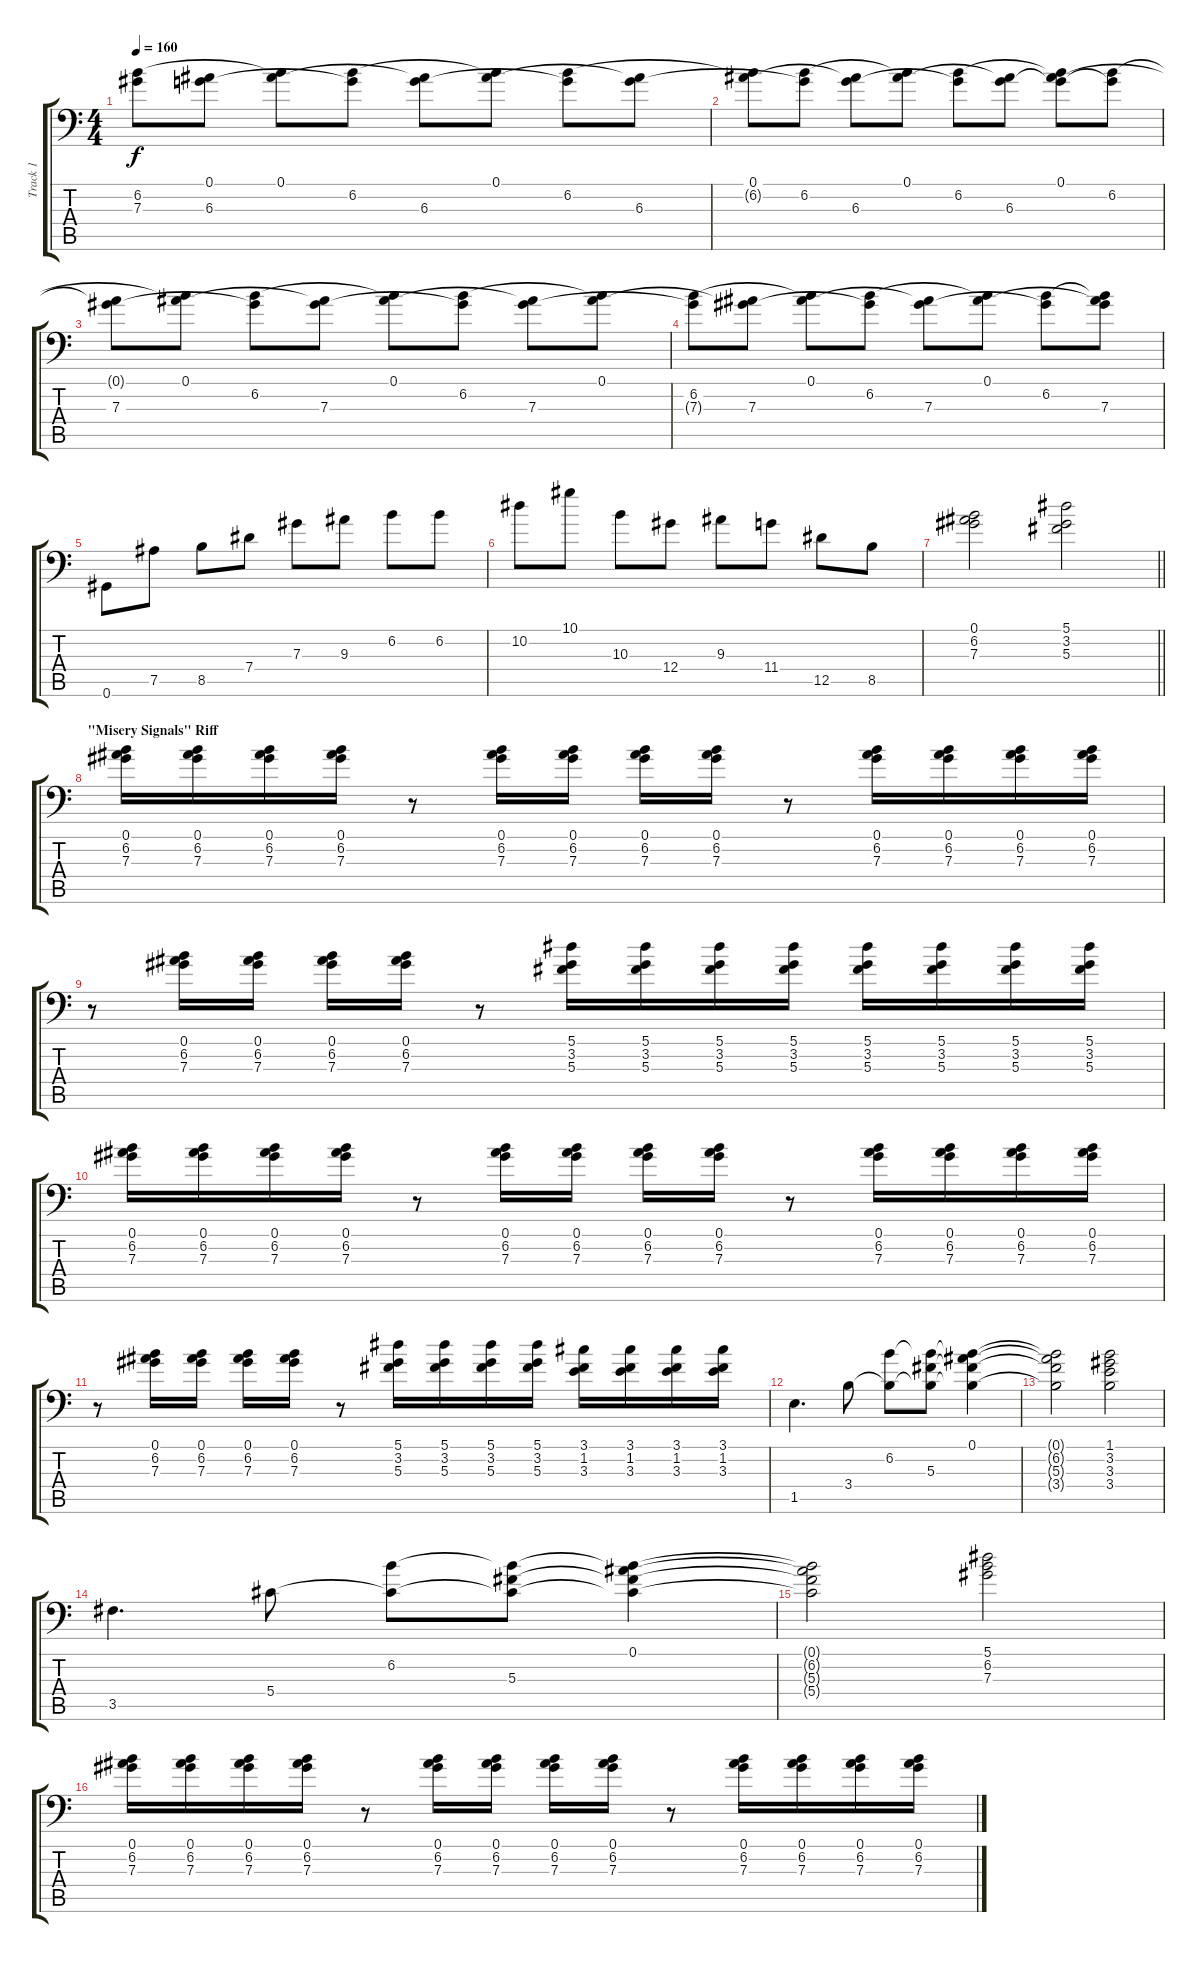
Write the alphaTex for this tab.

\track ("Track 1" "Track 1") {instrument distortionguitar}
\staff {score tabs}
\tuning (Bb3 F3 Db3 Ab2 Eb2 Ab1) {hide}
\ts (4 4)
\tempo 160
\clef f4
\ks c
(6.2 7.3{t}).8{dy f} (0.1{t} 6.3).8 (0.1 6.2{t}).8 (6.2 6.3{t}).8 (0.1{t} 6.3).8 (0.1 6.2{t}).8 (6.2 6.3{t}).8 (0.1{t} 6.3).8 |
(0.1 6.2{t}).8 (6.2 6.3{t}).8 (0.1{t} 6.3).8 (0.1 6.2{t}).8 (6.2 6.3{t}).8 (0.1{t} 6.3).8 (0.1 6.2{t} 6.3{t}).8 (6.2 6.3{t}).8 |
(0.1{t} 7.3).8 (0.1 6.2{t}).8 (6.2 7.3{t}).8 (0.1{t} 7.3).8 (0.1 6.2{t}).8 (6.2 7.3{t}).8 (0.1{t} 7.3).8 (0.1 6.2{t}).8 |
(6.2 7.3{t}).8 (0.1{t} 7.3).8 (0.1 6.2{t}).8 (6.2 7.3{t}).8 (0.1{t} 7.3).8 (0.1 6.2{t}).8 (6.2 7.3{t}).8 (0.1{t} 6.2{t} 7.3).8 |
0.6.8 7.5.8 8.5.8 7.4.8 7.3.8 9.3.8 6.2.8 6.2.8 |
10.2.8 10.1.8 10.3.8 12.4.8 9.3.8 11.4.8 12.5.8 8.5.8 |
\barLineRight lightlight
(0.1 6.2 7.3).2 (5.1 3.2 5.3).2 |
\section ("" "\"Misery Signals\" Riff")
(0.1 6.2 7.3).16 (0.1 6.2 7.3).16 (0.1 6.2 7.3).16 (0.1 6.2 7.3).16 r.8 (0.1 6.2 7.3).16 (0.1 6.2 7.3).16 (0.1 6.2 7.3).16 (0.1 6.2 7.3).16 r.8 (0.1 6.2 7.3).16 (0.1 6.2 7.3).16 (0.1 6.2 7.3).16 (0.1 6.2 7.3).16 |
r.8 (0.1 6.2 7.3).16 (0.1 6.2 7.3).16 (0.1 6.2 7.3).16 (0.1 6.2 7.3).16 r.8 (5.1 3.2 5.3).16 (5.1 3.2 5.3).16 (5.1 3.2 5.3).16 (5.1 3.2 5.3).16 (5.1 3.2 5.3).16 (5.1 3.2 5.3).16 (5.1 3.2 5.3).16 (5.1 3.2 5.3).16 |
(0.1 6.2 7.3).16 (0.1 6.2 7.3).16 (0.1 6.2 7.3).16 (0.1 6.2 7.3).16 r.8 (0.1 6.2 7.3).16 (0.1 6.2 7.3).16 (0.1 6.2 7.3).16 (0.1 6.2 7.3).16 r.8 (0.1 6.2 7.3).16 (0.1 6.2 7.3).16 (0.1 6.2 7.3).16 (0.1 6.2 7.3).16 |
r.8 (0.1 6.2 7.3).16 (0.1 6.2 7.3).16 (0.1 6.2 7.3).16 (0.1 6.2 7.3).16 r.8 (5.1 3.2 5.3).16 (5.1 3.2 5.3).16 (5.1 3.2 5.3).16 (5.1 3.2 5.3).16 (3.1 1.2 3.3).16 (3.1 1.2 3.3).16 (3.1 1.2 3.3).16 (3.1 1.2 3.3).16 |
1.5.4{d} 3.4.8 (6.2 3.4{t}).8 (6.2{t} 5.3 3.4{t}).8 (0.1 6.2{t} 5.3{t} 3.4{t}).4 |
(0.1{t} 6.2{t} 5.3{t} 3.4{t}).2 (1.1 3.2 3.3 3.4).2 |
3.5.4{d} 5.4.8 (6.2 5.4{t}).8 (6.2{t} 5.3 5.4{t}).8 (0.1 6.2{t} 5.3{t} 5.4{t}).4 |
(0.1{t} 6.2{t} 5.3{t} 5.4{t}).2 (5.1 6.2 7.3).2 |
(0.1 6.2 7.3).16 (0.1 6.2 7.3).16 (0.1 6.2 7.3).16 (0.1 6.2 7.3).16 r.8 (0.1 6.2 7.3).16 (0.1 6.2 7.3).16 (0.1 6.2 7.3).16 (0.1 6.2 7.3).16 r.8 (0.1 6.2 7.3).16 (0.1 6.2 7.3).16 (0.1 6.2 7.3).16 (0.1 6.2 7.3).16
